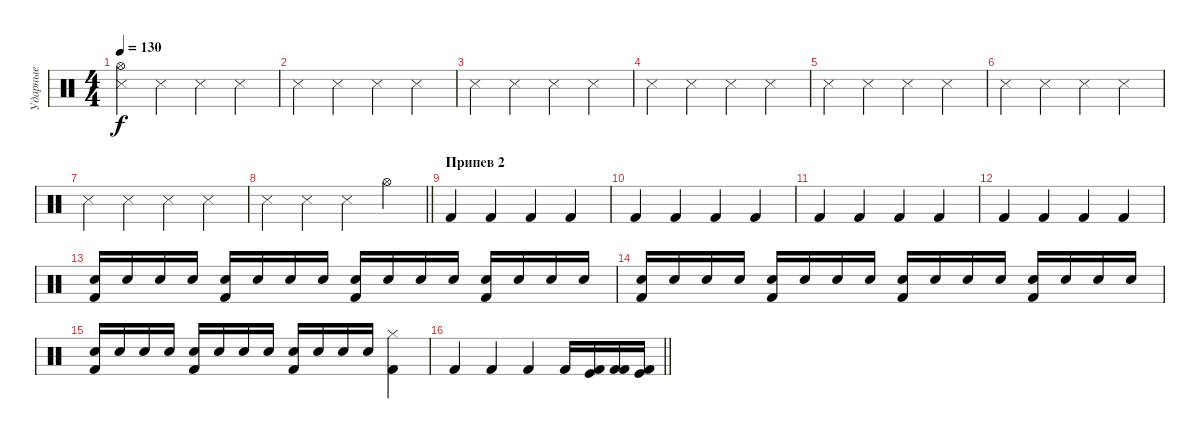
\track ("Ударные" "Ударные") {instrument percussion}
\staff {score}
\articulation defaults
\ts (4 4)
\tempo 130
\clef neutral
\ks c
("Snare (side stick) 3" "Hi-Hat (open)").4{dy f} "Snare (side stick) 3".4{volume 13} "Snare (side stick) 3".4 "Snare (side stick) 3".4 |
"Snare (side stick) 3".4 "Snare (side stick) 3".4 "Snare (side stick) 3".4 "Snare (side stick) 3".4 |
"Snare (side stick) 3".4 "Snare (side stick) 3".4 "Snare (side stick) 3".4 "Snare (side stick) 3".4 |
"Snare (side stick) 3".4 "Snare (side stick) 3".4 "Snare (side stick) 3".4 "Snare (side stick) 3".4 |
"Snare (side stick) 3".4 "Snare (side stick) 3".4 "Snare (side stick) 3".4 "Snare (side stick) 3".4 |
"Snare (side stick) 3".4 "Snare (side stick) 3".4 "Snare (side stick) 3".4 "Snare (side stick) 3".4 |
"Snare (side stick) 3".4 "Snare (side stick) 3".4 "Snare (side stick) 3".4 "Snare (side stick) 3".4 |
\barLineRight lightlight "Snare (side stick) 3".4 "Snare (side stick) 3".4 "Snare (side stick) 3".4 "Hi-Hat (open)".4
|
\section ("" "Припев 2")
"Kick (hit) 2".4 "Kick (hit) 2".4 "Kick (hit) 2".4 "Kick (hit) 2".4 |
"Kick (hit) 2".4 "Kick (hit) 2".4 "Kick (hit) 2".4 "Kick (hit) 2".4 |
"Kick (hit) 2".4 "Kick (hit) 2".4 "Kick (hit) 2".4 "Kick (hit) 2".4 |
"Kick (hit) 2".4 "Kick (hit) 2".4 "Kick (hit) 2".4 "Kick (hit) 2".4 |
("Snare (hit) 2" "Kick (hit) 2").16 "Snare (hit) 2".16 "Snare (hit) 2".16 "Snare (hit) 2".16 ("Snare (hit) 2" "Kick (hit) 2").16 "Snare (hit) 2".16 "Snare (hit) 2".16 "Snare (hit) 2".16 ("Snare (hit) 2" "Kick (hit) 2").16 "Snare (hit) 2".16 "Snare (hit) 2".16 "Snare (hit) 2".16 ("Snare (hit) 2" "Kick (hit) 2").16 "Snare (hit) 2".16 "Snare (hit) 2".16 "Snare (hit) 2".16 |
("Snare (hit) 2" "Kick (hit) 2").16 "Snare (hit) 2".16 "Snare (hit) 2".16 "Snare (hit) 2".16 ("Snare (hit) 2" "Kick (hit) 2").16 "Snare (hit) 2".16 "Snare (hit) 2".16 "Snare (hit) 2".16 ("Snare (hit) 2" "Kick (hit) 2").16 "Snare (hit) 2".16 "Snare (hit) 2".16 "Snare (hit) 2".16 ("Snare (hit) 2" "Kick (hit) 2").16 "Snare (hit) 2".16 "Snare (hit) 2".16 "Snare (hit) 2".16 |
("Snare (hit) 2" "Kick (hit) 2").16 "Snare (hit) 2".16 "Snare (hit) 2".16 "Snare (hit) 2".16 ("Snare (hit) 2" "Kick (hit) 2").16 "Snare (hit) 2".16 "Snare (hit) 2".16 "Snare (hit) 2".16 ("Snare (hit) 2" "Kick (hit) 2").16 "Snare (hit) 2".16 "Snare (hit) 2".16 "Snare (hit) 2".16 ("Hi-Hat (closed)" "Kick (hit) 2").4 |
\barLineRight lightlight "Kick (hit) 2".4 "Kick (hit) 2".4 "Kick (hit) 2".4 "Kick (hit) 2".16
("Kick (hit)" "Kick (hit) 2").16 ("Kick (hit) 2" "Kick (hit) 2").16 ("Kick (hit)" "Kick (hit) 2").16
